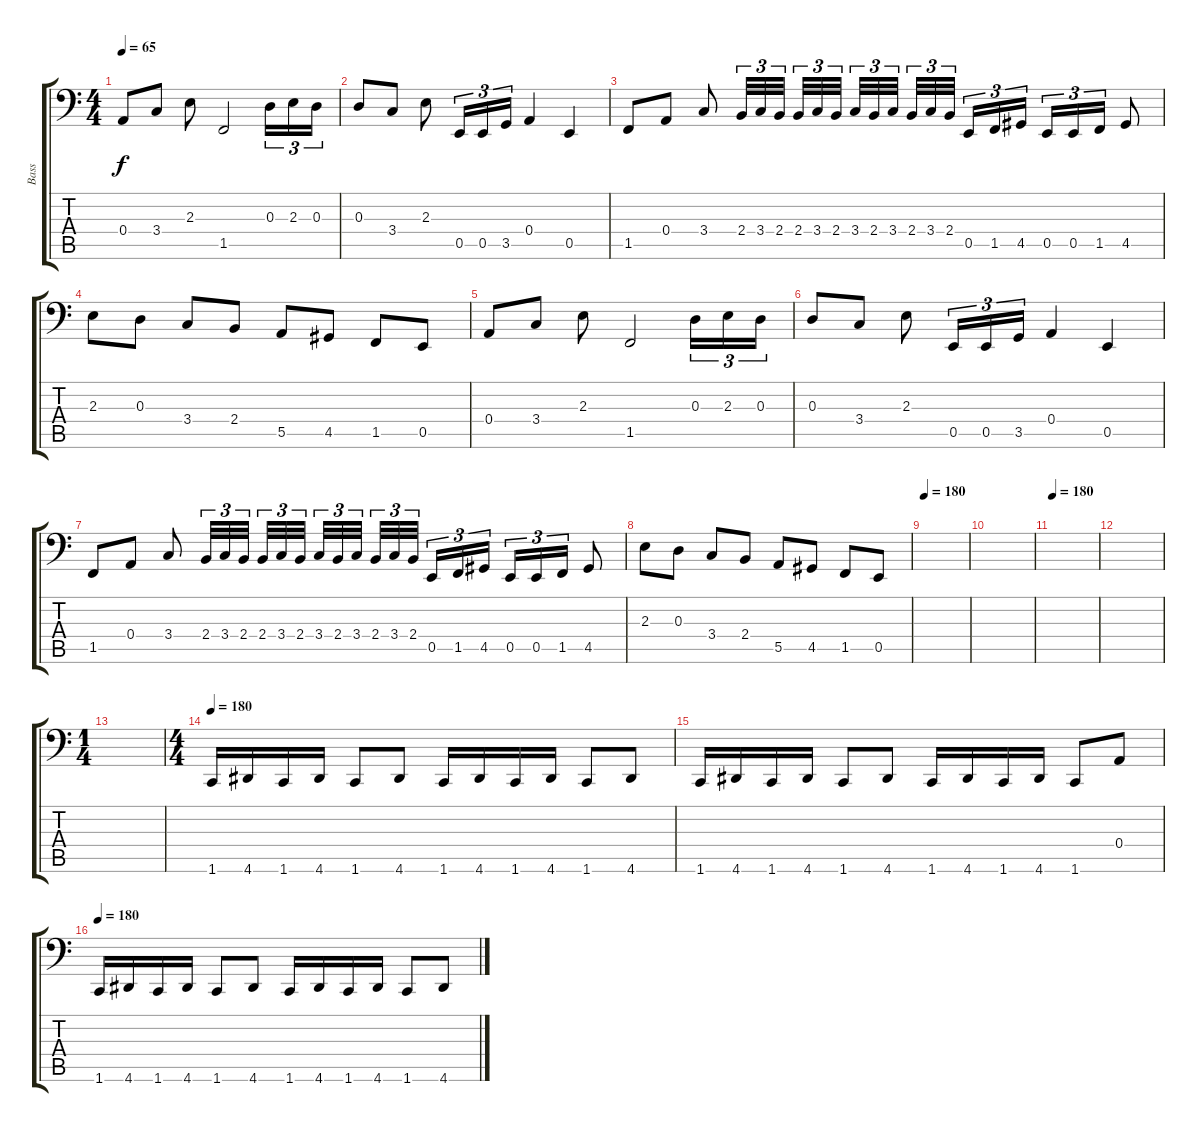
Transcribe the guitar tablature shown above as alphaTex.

\track ("Bass" "Bass") {instrument electricbassfinger}
\staff {score tabs}
\tuning (C3 G2 D2 A1 E1 B0) {hide}
\ts (4 4)
\tempo 65
\clef f4
\ks c
0.4.8{dy f} 3.4.8 2.3.8 1.5.2 0.3.16{tu (3 2)} 2.3.16{tu (3 2)} 0.3.16{tu (3 2)} |
0.3.8 3.4.8 2.3.8 0.5.16{tu (3 2)} 0.5.16{tu (3 2)} 3.5.16{tu (3 2)} 0.4.4 0.5.4 |
1.5.8 0.4.8 3.4.8 2.4.32{tu (3 2)} 3.4.32{tu (3 2)} 2.4.32{tu (3 2)} 2.4.32{tu (3 2)} 3.4.32{tu (3 2)} 2.4.32{tu (3 2)} 3.4.32{tu (3 2)} 2.4.32{tu (3 2)} 3.4.32{tu (3 2)} 2.4.32{tu (3 2)} 3.4.32{tu (3 2)} 2.4.32{tu (3 2)} 0.5.16{tu (3 2)} 1.5.16{tu (3 2)} 4.5.16{tu (3 2)} 0.5.16{tu (3 2)} 0.5.16{tu (3 2)} 1.5.16{tu (3 2)} 4.5.8 |
2.3.8 0.3.8 3.4.8 2.4.8 5.5.8 4.5.8 1.5.8 0.5.8 |
0.4.8 3.4.8 2.3.8 1.5.2 0.3.16{tu (3 2)} 2.3.16{tu (3 2)} 0.3.16{tu (3 2)} |
0.3.8 3.4.8 2.3.8 0.5.16{tu (3 2)} 0.5.16{tu (3 2)} 3.5.16{tu (3 2)} 0.4.4 0.5.4 |
1.5.8 0.4.8 3.4.8 2.4.32{tu (3 2)} 3.4.32{tu (3 2)} 2.4.32{tu (3 2)} 2.4.32{tu (3 2)} 3.4.32{tu (3 2)} 2.4.32{tu (3 2)} 3.4.32{tu (3 2)} 2.4.32{tu (3 2)} 3.4.32{tu (3 2)} 2.4.32{tu (3 2)} 3.4.32{tu (3 2)} 2.4.32{tu (3 2)} 0.5.16{tu (3 2)} 1.5.16{tu (3 2)} 4.5.16{tu (3 2)} 0.5.16{tu (3 2)} 0.5.16{tu (3 2)} 1.5.16{tu (3 2)} 4.5.8 |
2.3.8 0.3.8 3.4.8 2.4.8 5.5.8 4.5.8 1.5.8 0.5.8 |
\tempo 180
|
|
\tempo 180
|
|
\ts (1 4)
|
\ts (4 4)
\tempo 180
1.6.16 4.6.16 1.6.16 4.6.16 1.6.8 4.6.8 1.6.16 4.6.16 1.6.16 4.6.16 1.6.8 4.6.8 |
1.6.16 4.6.16 1.6.16 4.6.16 1.6.8 4.6.8 1.6.16 4.6.16 1.6.16 4.6.16 1.6.8 0.4.8 |
\tempo 180
1.6.16 4.6.16 1.6.16 4.6.16 1.6.8 4.6.8 1.6.16 4.6.16 1.6.16 4.6.16 1.6.8 4.6.8
